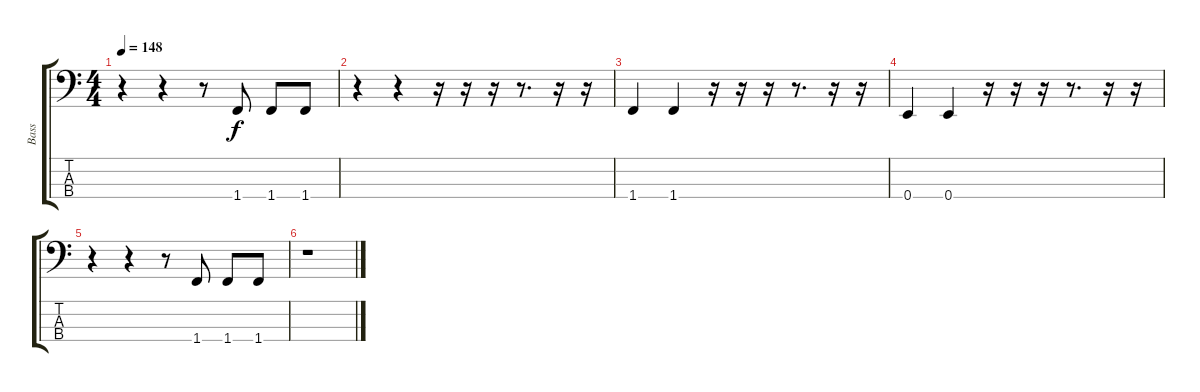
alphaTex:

\track ("Bass" "Bass") {instrument slapbass1}
\staff {score tabs}
\tuning (G2 D2 A1 E1) {hide}
\ts (4 4)
\tempo 148
\clef f4
\ks c
r.4{dy f} r.4 r.8 1.4.8 1.4.8 1.4.8 |
r.4 r.4 r.16 r.16 r.16 r.8{d} r.16 r.16 |
1.4.4 1.4.4 r.16 r.16 r.16 r.8{d} r.16 r.16 |
0.4.4 0.4.4 r.16 r.16 r.16 r.8{d} r.16 r.16 |
r.4 r.4 r.8 1.4.8 1.4.8 1.4.8 |
r.1
